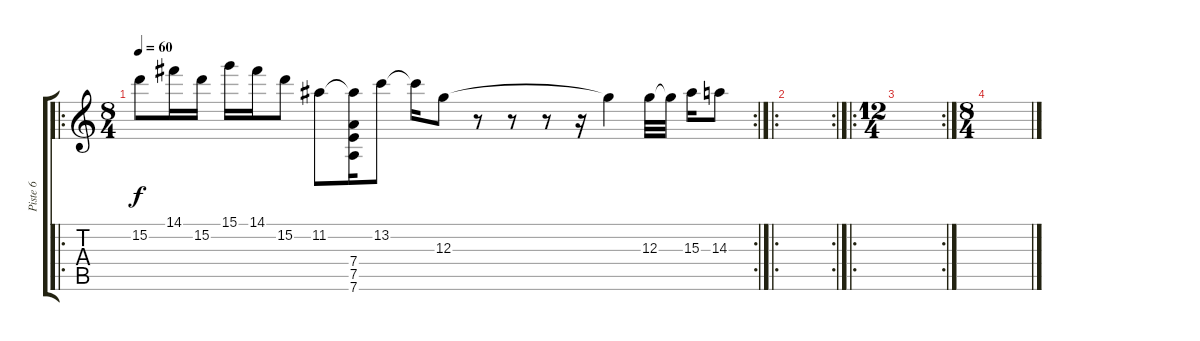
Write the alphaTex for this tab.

\track ("Piste 6" "Piste 6") {instrument overdrivenguitar}
\staff {score tabs}
\tuning (E4 B3 G3 D3 A2 D2) {hide}
\ro
\rc 2
\ts (8 4)
\tempo 60
\clef g2
\ks c
15.2.8{dy f} 14.1.16 15.2.16 15.1.16 14.1.16 15.2.8 11.2.8 (11.2{t} 7.4{t} 7.5{t} 7.6{t}).16 13.2.8 13.2{t}.16 12.3.8 r.8 r.8 r.8 r.16 12.3{t}.4 12.3.32 12.3{t}.32 15.3.16 14.3.8 |
\ro
\rc 2
|
\ro
\rc 2
\ts (12 4)
|
\ts (8 4)
